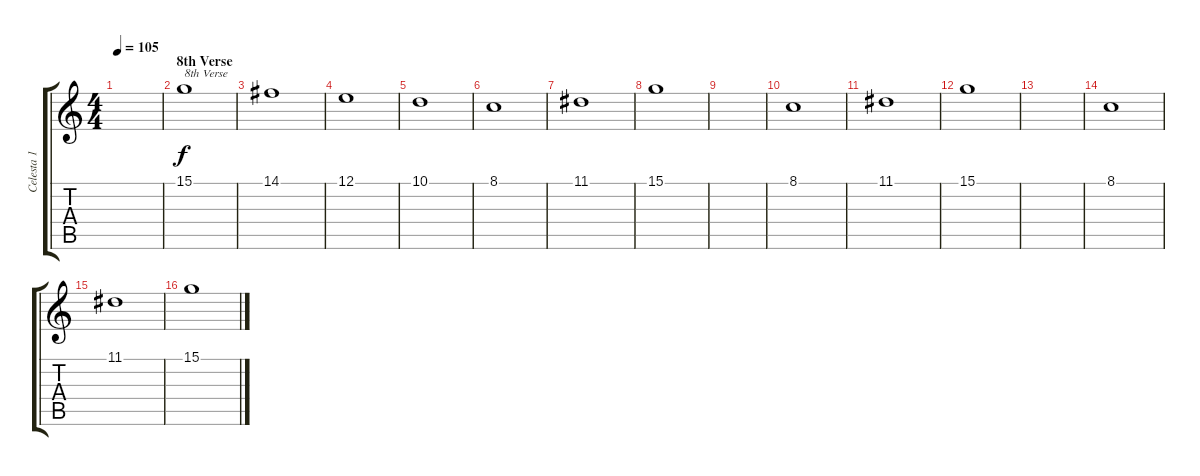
\track ("Celesta 1" "Celesta 1") {instrument celesta}
\staff {score tabs}
\tuning (E4 B3 G3 D3 A2 E2) {hide}
\ts (4 4)
\tempo 105
\clef g2
\ks c
|
\section ("" "8th Verse")
15.1.1{txt "8th Verse" volume 16} |
14.1.1 |
12.1.1 |
10.1.1 |
8.1.1 |
11.1.1 |
15.1.1 |
|
8.1.1 |
11.1.1 |
15.1.1 |
|
8.1.1 |
11.1.1 |
15.1.1
